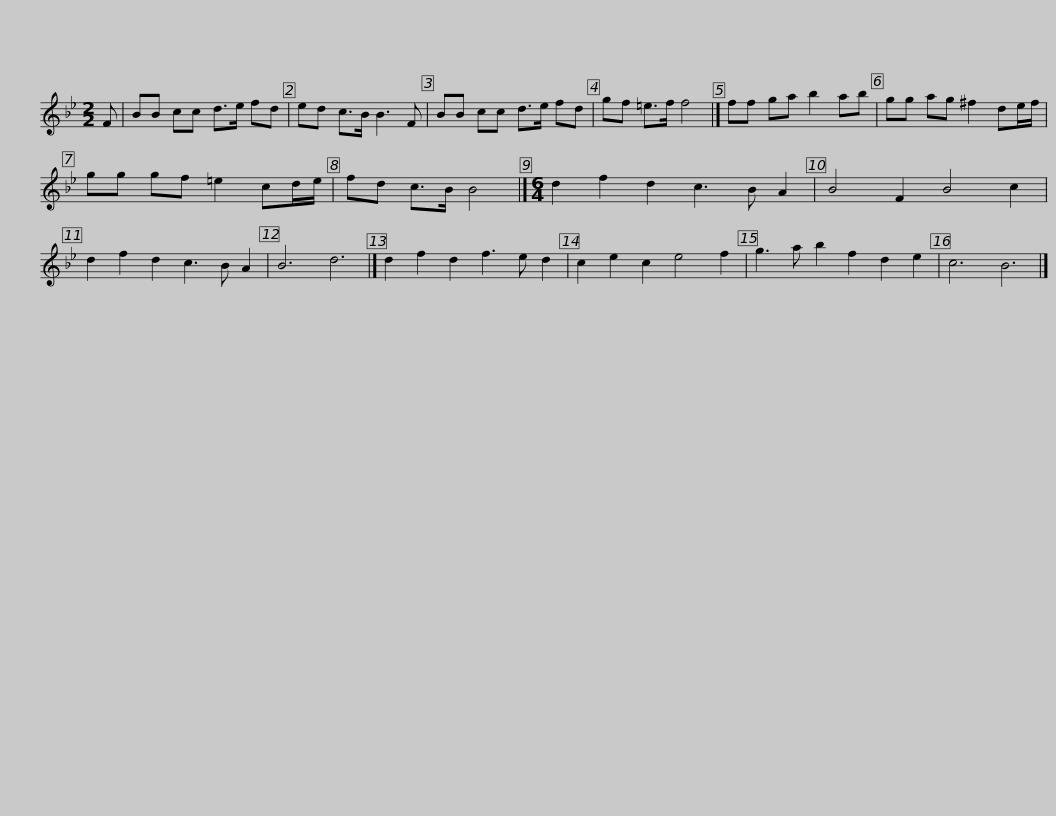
X:1
L:1/8
M:2/2
I:linebreak $
K:Bb
V:1 treble
V:1
 F | BB cc d>e fd | ed c>B B3 F | BB cc d>e fd | gf =e>f f4 |] %5
 ff ga b2 ab |$ gg ag ^f2 de/f/ | gg gf =e2 cd/e/ | fd c>B B4 |][M:6/4] d2 f2 d2 c3 B A2 | %10
 B4 F2 B4 c2 | d2 f2 d2 c3 B A2 |$ B6 d6 |] d2 f2 d2 f3 e d2 | c2 e2 c2 e4 f2 | %15
 g3 a b2 f2 d2 e2 | c6 B6 |] %17
